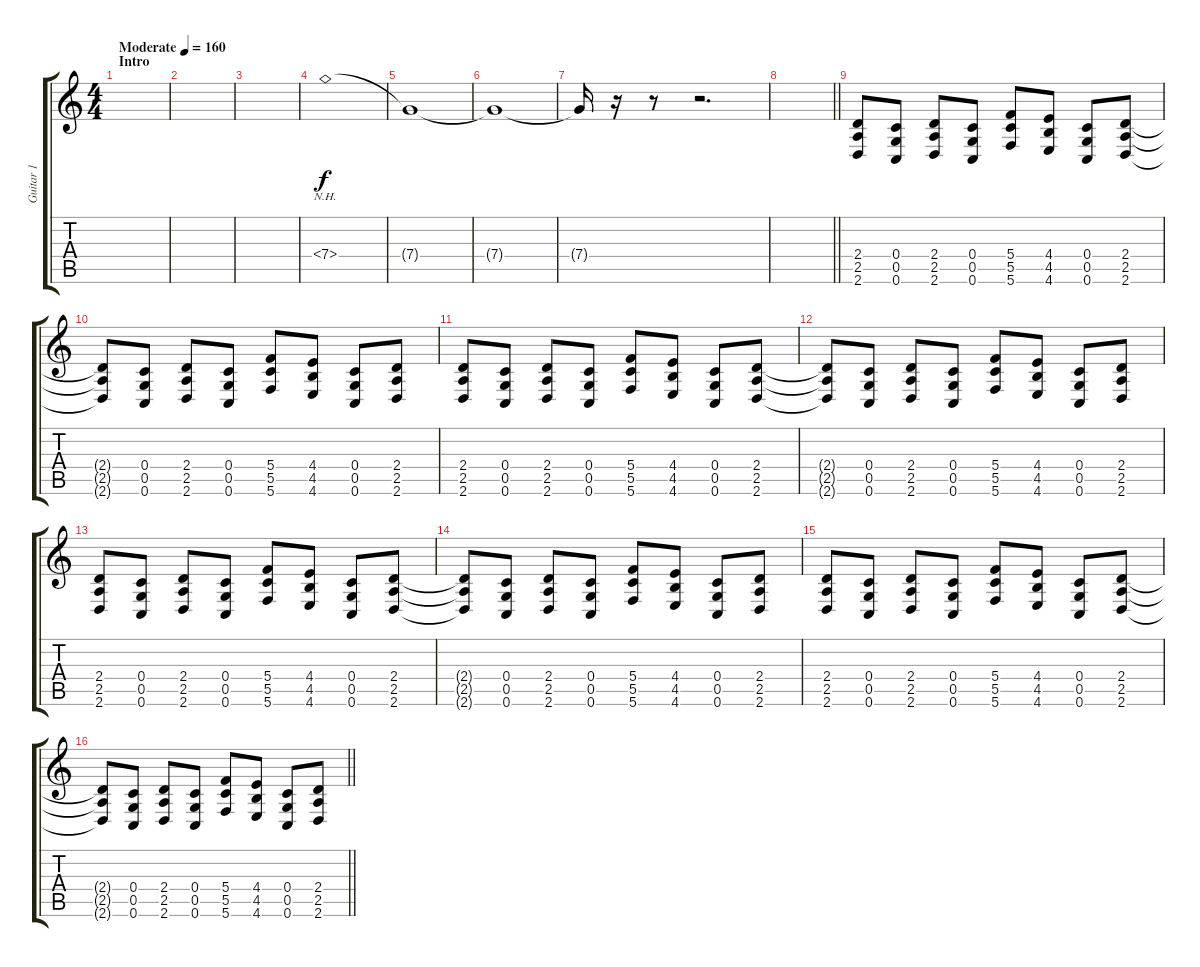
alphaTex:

\track ("Guitar 1" "Guitar 1") {instrument overdrivenguitar}
\staff {score tabs}
\tuning (D4 A3 F3 C3 G2 C2) {hide}
\ts (4 4)
\section ("" "Intro")
\tempo (160 "Moderate")
\clef g2
\ks c
|
|
|
7.4{nh}.1{volume 13} |
7.4{t}.1 |
7.4{t}.1 |
7.4{t}.16 r.16 r.8 r.2{d} |
\barLineRight lightlight
|
(2.4 2.5 2.6).8 (0.4 0.5 0.6).8 (2.4 2.5 2.6).8 (0.4 0.5 0.6).8 (5.4 5.5 5.6).8 (4.4 4.5 4.6).8 (0.4 0.5 0.6).8 (2.4 2.5 2.6).8 |
(2.4{t} 2.5{t} 2.6{t}).8 (0.4 0.5 0.6).8 (2.4 2.5 2.6).8 (0.4 0.5 0.6).8 (5.4 5.5 5.6).8 (4.4 4.5 4.6).8 (0.4 0.5 0.6).8 (2.4 2.5 2.6).8 |
(2.4 2.5 2.6).8 (0.4 0.5 0.6).8 (2.4 2.5 2.6).8 (0.4 0.5 0.6).8 (5.4 5.5 5.6).8 (4.4 4.5 4.6).8 (0.4 0.5 0.6).8 (2.4 2.5 2.6).8 |
(2.4{t} 2.5{t} 2.6{t}).8 (0.4 0.5 0.6).8 (2.4 2.5 2.6).8 (0.4 0.5 0.6).8 (5.4 5.5 5.6).8 (4.4 4.5 4.6).8 (0.4 0.5 0.6).8 (2.4 2.5 2.6).8 |
(2.4 2.5 2.6).8 (0.4 0.5 0.6).8 (2.4 2.5 2.6).8 (0.4 0.5 0.6).8 (5.4 5.5 5.6).8 (4.4 4.5 4.6).8 (0.4 0.5 0.6).8 (2.4 2.5 2.6).8 |
(2.4{t} 2.5{t} 2.6{t}).8 (0.4 0.5 0.6).8 (2.4 2.5 2.6).8 (0.4 0.5 0.6).8 (5.4 5.5 5.6).8 (4.4 4.5 4.6).8 (0.4 0.5 0.6).8 (2.4 2.5 2.6).8 |
(2.4 2.5 2.6).8 (0.4 0.5 0.6).8 (2.4 2.5 2.6).8 (0.4 0.5 0.6).8 (5.4 5.5 5.6).8 (4.4 4.5 4.6).8 (0.4 0.5 0.6).8 (2.4 2.5 2.6).8 |
\barLineRight lightlight
(2.4{t} 2.5{t} 2.6{t}).8 (0.4 0.5 0.6).8 (2.4 2.5 2.6).8 (0.4 0.5 0.6).8 (5.4 5.5 5.6).8 (4.4 4.5 4.6).8 (0.4 0.5 0.6).8 (2.4 2.5 2.6).8
